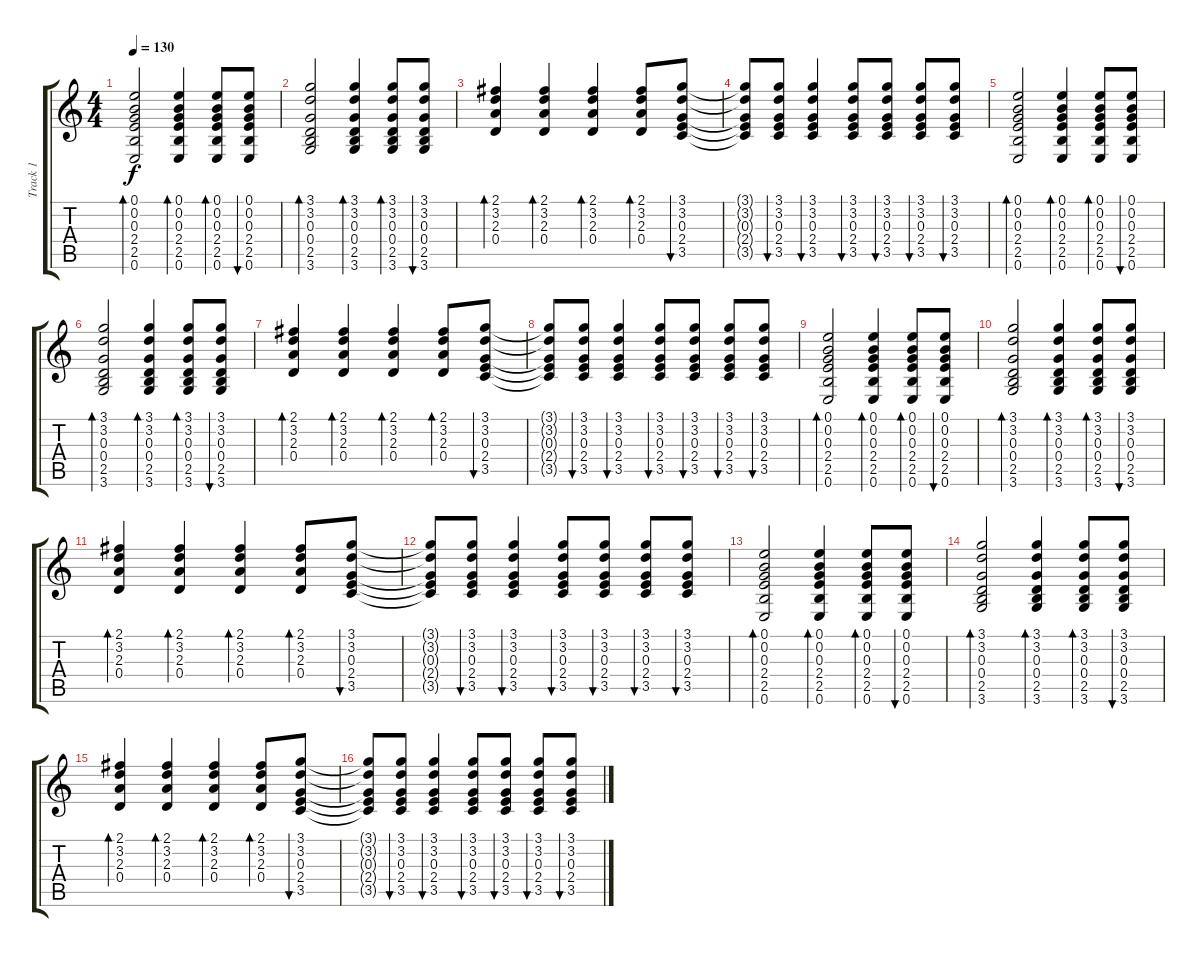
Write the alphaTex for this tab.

\track ("Track 1" "Track 1") {instrument acousticguitarsteel}
\staff {score tabs}
\tuning (E4 B3 G3 D3 A2 E2) {hide}
\ts (4 4)
\tempo 130
\clef g2
\ks c
(0.1 0.2 0.3 2.4 2.5 0.6).2{bd 480 dy f} (0.1 0.2 0.3 2.4 2.5 0.6).4{bd 120} (0.1 0.2 0.3 2.4 2.5 0.6).8{bd 120} (0.1 0.2 0.3 2.4 2.5 0.6).8{bu 120} |
(3.1 3.2 0.3 0.4 2.5 3.6).2{bd 480} (3.1 3.2 0.3 0.4 2.5 3.6).4{bd 120} (3.1 3.2 0.3 0.4 2.5 3.6).8{bd 120} (3.1 3.2 0.3 0.4 2.5 3.6).8{bu 120} |
(2.1 3.2 2.3 0.4).4{bd 120} (2.1 3.2 2.3 0.4).4{bd 120} (2.1 3.2 2.3 0.4).4{bd 120} (2.1 3.2 2.3 0.4).8{bd 120} (3.1 3.2 0.3 2.4 3.5).8{bu 120} |
(3.1{t} 3.2{t} 0.3{t} 2.4{t} 3.5{t}).8 (3.1 3.2 0.3 2.4 3.5).8{bu 120} (3.1 3.2 0.3 2.4 3.5).4{bu 120} (3.1 3.2 0.3 2.4 3.5).8{bu 120} (3.1 3.2 0.3 2.4 3.5).8{bu 120} (3.1 3.2 0.3 2.4 3.5).8{bu 120} (3.1 3.2 0.3 2.4 3.5).8{bu 120} |
(0.1 0.2 0.3 2.4 2.5 0.6).2{bd 480} (0.1 0.2 0.3 2.4 2.5 0.6).4{bd 120} (0.1 0.2 0.3 2.4 2.5 0.6).8{bd 120} (0.1 0.2 0.3 2.4 2.5 0.6).8{bu 120} |
(3.1 3.2 0.3 0.4 2.5 3.6).2{bd 480} (3.1 3.2 0.3 0.4 2.5 3.6).4{bd 120} (3.1 3.2 0.3 0.4 2.5 3.6).8{bd 120} (3.1 3.2 0.3 0.4 2.5 3.6).8{bu 120} |
(2.1 3.2 2.3 0.4).4{bd 120} (2.1 3.2 2.3 0.4).4{bd 120} (2.1 3.2 2.3 0.4).4{bd 120} (2.1 3.2 2.3 0.4).8{bd 120} (3.1 3.2 0.3 2.4 3.5).8{bu 120} |
(3.1{t} 3.2{t} 0.3{t} 2.4{t} 3.5{t}).8 (3.1 3.2 0.3 2.4 3.5).8{bu 120} (3.1 3.2 0.3 2.4 3.5).4{bu 120} (3.1 3.2 0.3 2.4 3.5).8{bu 120} (3.1 3.2 0.3 2.4 3.5).8{bu 120} (3.1 3.2 0.3 2.4 3.5).8{bu 120} (3.1 3.2 0.3 2.4 3.5).8{bu 120} |
(0.1 0.2 0.3 2.4 2.5 0.6).2{bd 480} (0.1 0.2 0.3 2.4 2.5 0.6).4{bd 120} (0.1 0.2 0.3 2.4 2.5 0.6).8{bd 120} (0.1 0.2 0.3 2.4 2.5 0.6).8{bu 120} |
(3.1 3.2 0.3 0.4 2.5 3.6).2{bd 480} (3.1 3.2 0.3 0.4 2.5 3.6).4{bd 120} (3.1 3.2 0.3 0.4 2.5 3.6).8{bd 120} (3.1 3.2 0.3 0.4 2.5 3.6).8{bu 120} |
(2.1 3.2 2.3 0.4).4{bd 120} (2.1 3.2 2.3 0.4).4{bd 120} (2.1 3.2 2.3 0.4).4{bd 120} (2.1 3.2 2.3 0.4).8{bd 120} (3.1 3.2 0.3 2.4 3.5).8{bu 120} |
(3.1{t} 3.2{t} 0.3{t} 2.4{t} 3.5{t}).8 (3.1 3.2 0.3 2.4 3.5).8{bu 120} (3.1 3.2 0.3 2.4 3.5).4{bu 120} (3.1 3.2 0.3 2.4 3.5).8{bu 120} (3.1 3.2 0.3 2.4 3.5).8{bu 120} (3.1 3.2 0.3 2.4 3.5).8{bu 120} (3.1 3.2 0.3 2.4 3.5).8{bu 120} |
(0.1 0.2 0.3 2.4 2.5 0.6).2{bd 480} (0.1 0.2 0.3 2.4 2.5 0.6).4{bd 120} (0.1 0.2 0.3 2.4 2.5 0.6).8{bd 120} (0.1 0.2 0.3 2.4 2.5 0.6).8{bu 120} |
(3.1 3.2 0.3 0.4 2.5 3.6).2{bd 480} (3.1 3.2 0.3 0.4 2.5 3.6).4{bd 120} (3.1 3.2 0.3 0.4 2.5 3.6).8{bd 120} (3.1 3.2 0.3 0.4 2.5 3.6).8{bu 120} |
(2.1 3.2 2.3 0.4).4{bd 120} (2.1 3.2 2.3 0.4).4{bd 120} (2.1 3.2 2.3 0.4).4{bd 120} (2.1 3.2 2.3 0.4).8{bd 120} (3.1 3.2 0.3 2.4 3.5).8{bu 120} |
(3.1{t} 3.2{t} 0.3{t} 2.4{t} 3.5{t}).8 (3.1 3.2 0.3 2.4 3.5).8{bu 120} (3.1 3.2 0.3 2.4 3.5).4{bu 120} (3.1 3.2 0.3 2.4 3.5).8{bu 120} (3.1 3.2 0.3 2.4 3.5).8{bu 120} (3.1 3.2 0.3 2.4 3.5).8{bu 120} (3.1 3.2 0.3 2.4 3.5).8{bu 120}
